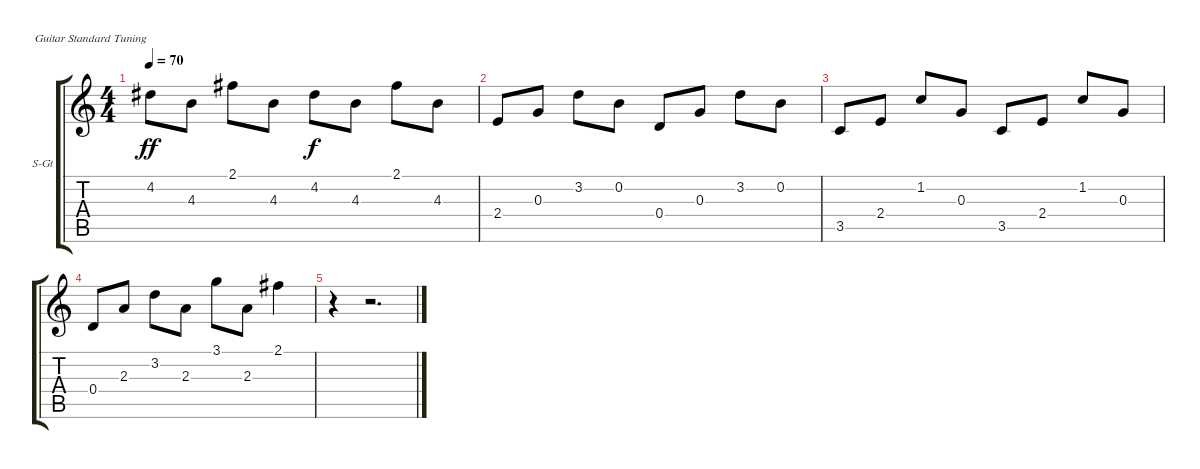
\bracketExtendMode groupsimilarinstruments
\firstSystemTrackNameOrientation horizontal
\otherSystemsTrackNameOrientation horizontal
\track ("·Ö½â¼ªËû" "S-Gt") {solo instrument acousticguitarsteel}
\staff {score tabs}
\tuning (E4 B3 G3 D3 A2 E2)
\ts (4 4)
\tempo 70
\clef g2
\ks c
4.2.8{dy ff} 4.3.8 2.1.8 4.3.8 4.2.8{dy f} 4.3.8 2.1.8 4.3.8 |
2.4.8 0.3.8 3.2.8 0.2.8 0.4.8 0.3.8 3.2.8 0.2.8 |
3.5.8 2.4.8 1.2.8 0.3.8 3.5.8 2.4.8 1.2.8 0.3.8 |
0.4.8 2.3.8 3.2.8 2.3.8 3.1.8 2.3.8 2.1.4 |
r.4 r.2{d}
